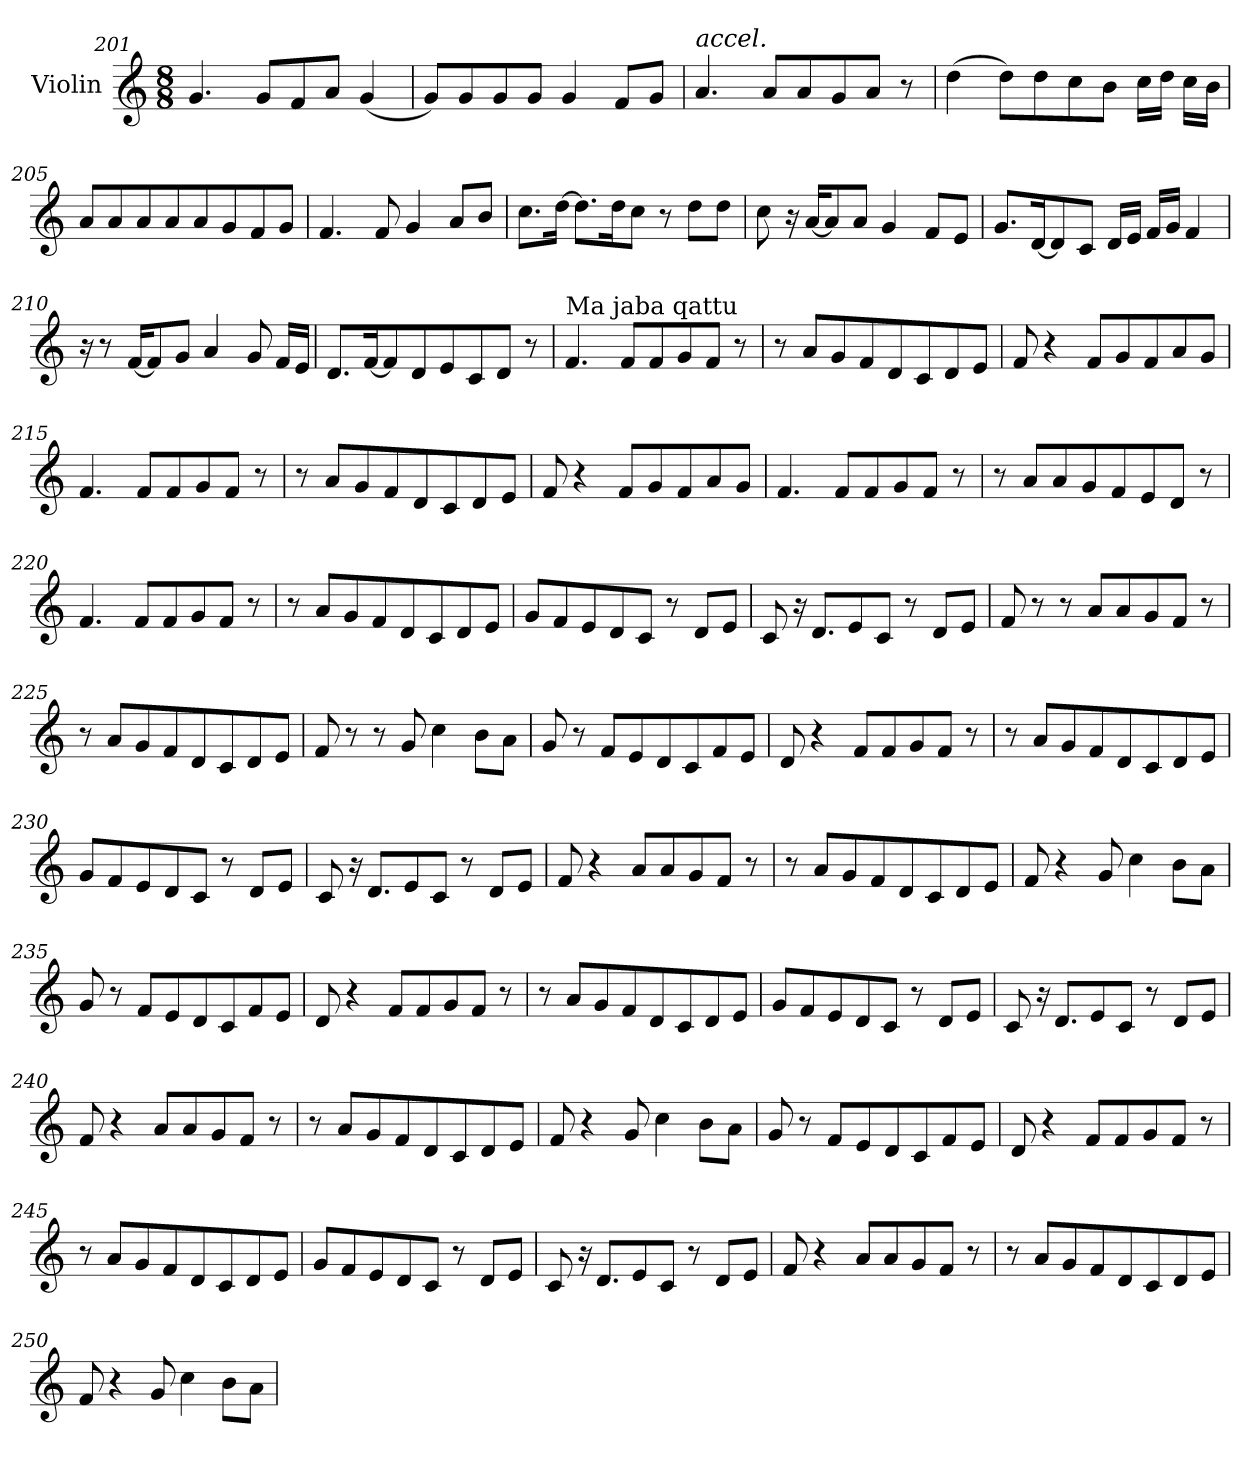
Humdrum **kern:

**kern
*part1
*staff1
*I"Violin
*clefG2
*k[]
*M8/8
=201
4.g/
8g/L
8f/
8a/J
(<4g/
=202
8g/L)
8g/
8g/
8g/J
4g/
8f/L
8g/J
!!LO:LB:g=z
=203
!LO:TX:a:i:t=accel.
4.a/
8a/L
8a/
8g/
8a/J
8r
=204
(>4dd\
8dd\L)
8dd\
8cc\
8b\J
16cc\LL
16dd\JJ
16cc\LL
16b\JJ
=205
8a/L
8a/
8a/
8a/
8a/
8g/
8f/
8g/J
=206
4.f/
8f/
4g/
8a/L
8b/J
!!LO:LB:g=z
=207
8.cc\L
[16dd\Jk
8.dd\L]
16dd\K
8cc\J
8r
8dd\L
8dd\J
=208
8cc\
16r
[16a/KL
8a/]
8a/J
4g/
8f/L
8e/J
=209
8.g/L
[16d/K
8d/]
8c/J
16d/LL
16e/JJ
16f/LL
16g/JJ
4f/
=210
16r
8r
[16f/KL
8f/]
8g/J
4a/
8g/
16f/LL
16e/JJ
!!LO:LB:g=z
=211
8.d/L
[16f/K
8f/]
8d/
8e/
8c/
8d/J
8r
=212
!LO:TX:a:t=Ma jaba qattu
4.f/
8f/L
8f/
8g/
8f/J
8r
=213
*MM85
8r
8a/L
8g/
8f/
8d/
8c/
8d/
8e/J
=214
8f/
4r
8f/L
8g/
8f/
8a/
8g/J
!!LO:LB:g=z
=215
4.f/
8f/L
8f/
8g/
8f/J
8r
=216
8r
8a/L
8g/
8f/
8d/
8c/
8d/
8e/J
=217
8f/
4r
8f/L
8g/
8f/
8a/
8g/J
=218
4.f/
8f/L
8f/
8g/
8f/J
8r
!!LO:LB:g=z
=219
8r
8a/L
8a/
8g/
8f/
8e/
8d/J
8r
=220
4.f/
8f/L
8f/
8g/
8f/J
8r
=221
8r
8a/L
8g/
8f/
8d/
8c/
8d/
8e/J
=222
8g/L
8f/
8e/
8d/
8c/J
8r
8d/L
8e/J
!!LO:LB:g=z
=223
8c/
16r
8.d/L
8e/
8c/J
8r
8d/L
8e/J
=224
8f/
8r
8r
8a/L
8a/
8g/
8f/J
8r
=225
8r
8a/L
8g/
8f/
8d/
8c/
8d/
8e/J
=226
8f/
8r
8r
8g/
4cc\
8b\L
8a\J
!!LO:PB:g=z
=227
8g/
8r
8f/L
8e/
8d/
8c/
8f/
8e/J
=228
8d/
4r
8f/L
8f/
8g/
8f/J
8r
=229
8r
8a/L
8g/
8f/
8d/
8c/
8d/
8e/J
=230
8g/L
8f/
8e/
8d/
8c/J
8r
8d/L
8e/J
!!LO:LB:g=z
=231
8c/
16r
8.d/L
8e/
8c/J
8r
8d/L
8e/J
=232
8f/
4r
8a/L
8a/
8g/
8f/J
8r
=233
8r
8a/L
8g/
8f/
8d/
8c/
8d/
8e/J
=234
8f/
4r
8g/
4cc\
8b\L
8a\J
!!LO:LB:g=z
=235
8g/
8r
8f/L
8e/
8d/
8c/
8f/
8e/J
=236
8d/
4r
8f/L
8f/
8g/
8f/J
8r
=237
8r
8a/L
8g/
8f/
8d/
8c/
8d/
8e/J
=238
8g/L
8f/
8e/
8d/
8c/J
8r
8d/L
8e/J
!!LO:LB:g=z
=239
8c/
16r
8.d/L
8e/
8c/J
8r
8d/L
8e/J
=240
8f/
4r
8a/L
8a/
8g/
8f/J
8r
=241
8r
8a/L
8g/
8f/
8d/
8c/
8d/
8e/J
=242
8f/
4r
8g/
4cc\
8b\L
8a\J
!!LO:LB:g=z
=243
8g/
8r
8f/L
8e/
8d/
8c/
8f/
8e/J
=244
8d/
4r
8f/L
8f/
8g/
8f/J
8r
=245
8r
8a/L
8g/
8f/
8d/
8c/
8d/
8e/J
=246
8g/L
8f/
8e/
8d/
8c/J
8r
8d/L
8e/J
!!LO:LB:g=z
=247
8c/
16r
8.d/L
8e/
8c/J
8r
8d/L
8e/J
=248
8f/
4r
8a/L
8a/
8g/
8f/J
8r
=249
8r
8a/L
8g/
8f/
8d/
8c/
8d/
8e/J
=250
8f/
4r
8g/
4cc\
8b\L
8a\J
=
*-
